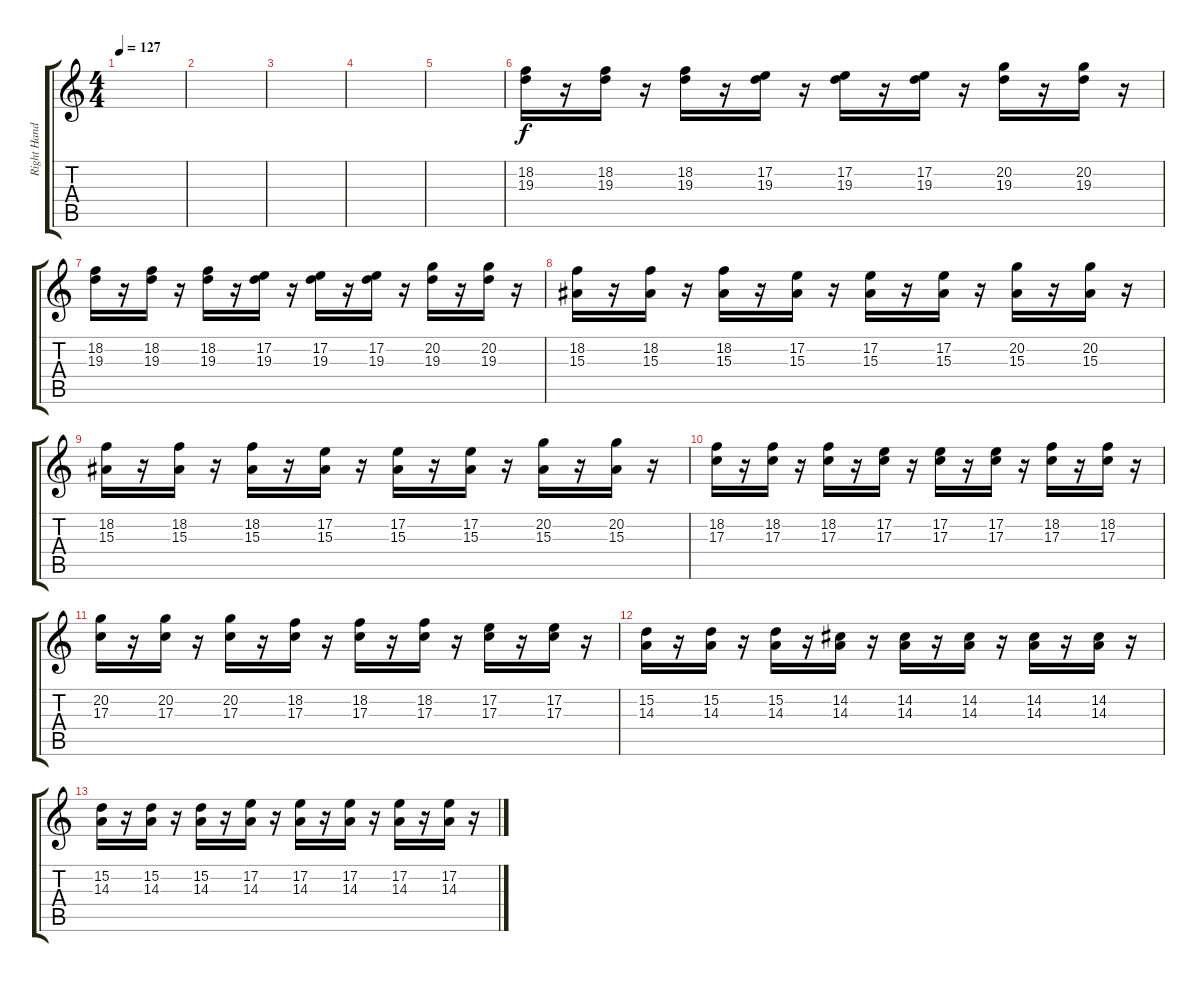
\track ("Right Hand Keys" "Right Hand") {instrument stringensemble1}
\staff {score tabs}
\tuning (E4 B3 G3 D3 A2 E2) {hide}
\ts (4 4)
\tempo 127
\clef g2
\ks c
|
|
|
|
|
(18.2 19.3).16 r.16 (18.2 19.3).16 r.16 (18.2 19.3).16 r.16 (17.2 19.3).16 r.16 (17.2 19.3).16 r.16 (17.2 19.3).16 r.16 (20.2 19.3).16 r.16 (20.2 19.3).16 r.16 |
(18.2 19.3).16 r.16 (18.2 19.3).16 r.16 (18.2 19.3).16 r.16 (17.2 19.3).16 r.16 (17.2 19.3).16 r.16 (17.2 19.3).16 r.16 (20.2 19.3).16 r.16 (20.2 19.3).16 r.16 |
(18.2 15.3).16 r.16 (18.2 15.3).16 r.16 (18.2 15.3).16 r.16 (17.2 15.3).16 r.16 (17.2 15.3).16 r.16 (17.2 15.3).16 r.16 (20.2 15.3).16 r.16 (20.2 15.3).16 r.16 |
(18.2 15.3).16 r.16 (18.2 15.3).16 r.16 (18.2 15.3).16 r.16 (17.2 15.3).16 r.16 (17.2 15.3).16 r.16 (17.2 15.3).16 r.16 (20.2 15.3).16 r.16 (20.2 15.3).16 r.16 |
(18.2 17.3).16 r.16 (18.2 17.3).16 r.16 (18.2 17.3).16 r.16 (17.2 17.3).16 r.16 (17.2 17.3).16 r.16 (17.2 17.3).16 r.16 (18.2 17.3).16 r.16 (18.2 17.3).16 r.16 |
(20.2 17.3).16 r.16 (20.2 17.3).16 r.16 (20.2 17.3).16 r.16 (18.2 17.3).16 r.16 (18.2 17.3).16 r.16 (18.2 17.3).16 r.16 (17.2 17.3).16 r.16 (17.2 17.3).16 r.16 |
(15.2 14.3).16 r.16 (15.2 14.3).16 r.16 (15.2 14.3).16 r.16 (14.2 14.3).16 r.16 (14.2 14.3).16 r.16 (14.2 14.3).16 r.16 (14.2 14.3).16 r.16 (14.2 14.3).16 r.16 |
(15.2 14.3).16 r.16 (15.2 14.3).16 r.16 (15.2 14.3).16 r.16 (17.2 14.3).16 r.16 (17.2 14.3).16 r.16 (17.2 14.3).16 r.16 (17.2 14.3).16 r.16 (17.2 14.3).16 r.16
